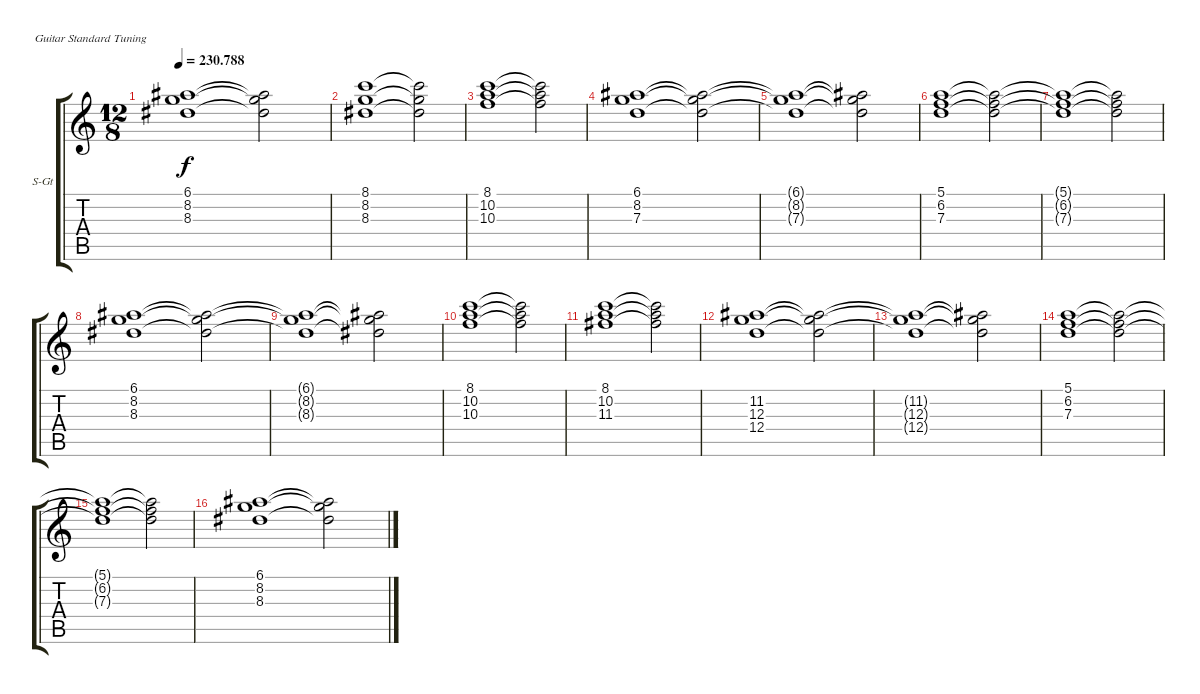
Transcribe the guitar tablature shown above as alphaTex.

\bracketExtendMode groupsimilarinstruments
\firstSystemTrackNameOrientation horizontal
\otherSystemsTrackNameOrientation horizontal
\track ("Синтезатор III" "S-Gt") {instrument drawbarorgan}
\staff {score tabs}
\tuning (E4 B3 G3 D3 A2 E2)
\displaytranspose 12
\ts (12 8)
\tempo
230.788
\accidentals auto
\clef g2
\ottava regular
\simile none
\ks c
(6.1{t} 8.2{t} 8.3{t}).1{dy f} (6.1{t} 8.2{t} 8.3{t}).2 |
(8.1 8.2 8.3).1 (8.1{t} 8.2{t} 8.3{t}).2 |
(8.1 10.2 10.3).1 (8.1{t} 10.2{t} 10.3{t}).2 |
(6.1 8.2 7.3).1 (6.1{t} 8.2{t} 7.3{t}).2 |
(6.1{t} 8.2{t} 7.3{t}).1 (6.1{t} 8.2{t} 7.3{t}).2 |
(5.1 6.2 7.3).1 (5.1{t} 6.2{t} 7.3{t}).2 |
(5.1{t} 6.2{t} 7.3{t}).1 (5.1{t} 6.2{t} 7.3{t}).2 |
(6.1 8.2 8.3).1 (6.1{t} 8.2{t} 8.3{t}).2 |
(6.1{t} 8.2{t} 8.3{t}).1 (6.1{t} 8.2{t} 8.3{t}).2 |
(8.1 10.2 10.3).1 (8.1{t} 10.2{t} 10.3{t}).2 |
(8.1 10.2 11.3).1 (8.1{t} 10.2{t} 11.3{t}).2 |
(11.2 12.3 12.4).1 (11.2{t} 12.3{t} 12.4{t}).2 |
(11.2{t} 12.3{t} 12.4{t}).1 (11.2{t} 12.3{t} 12.4{t}).2 |
(5.1 6.2 7.3).1 (5.1{t} 6.2{t} 7.3{t}).2 |
(5.1{t} 6.2{t} 7.3{t}).1 (5.1{t} 6.2{t} 7.3{t}).2 |
(6.1 8.2 8.3).1 (6.1{t} 8.2{t} 8.3{t}).2
